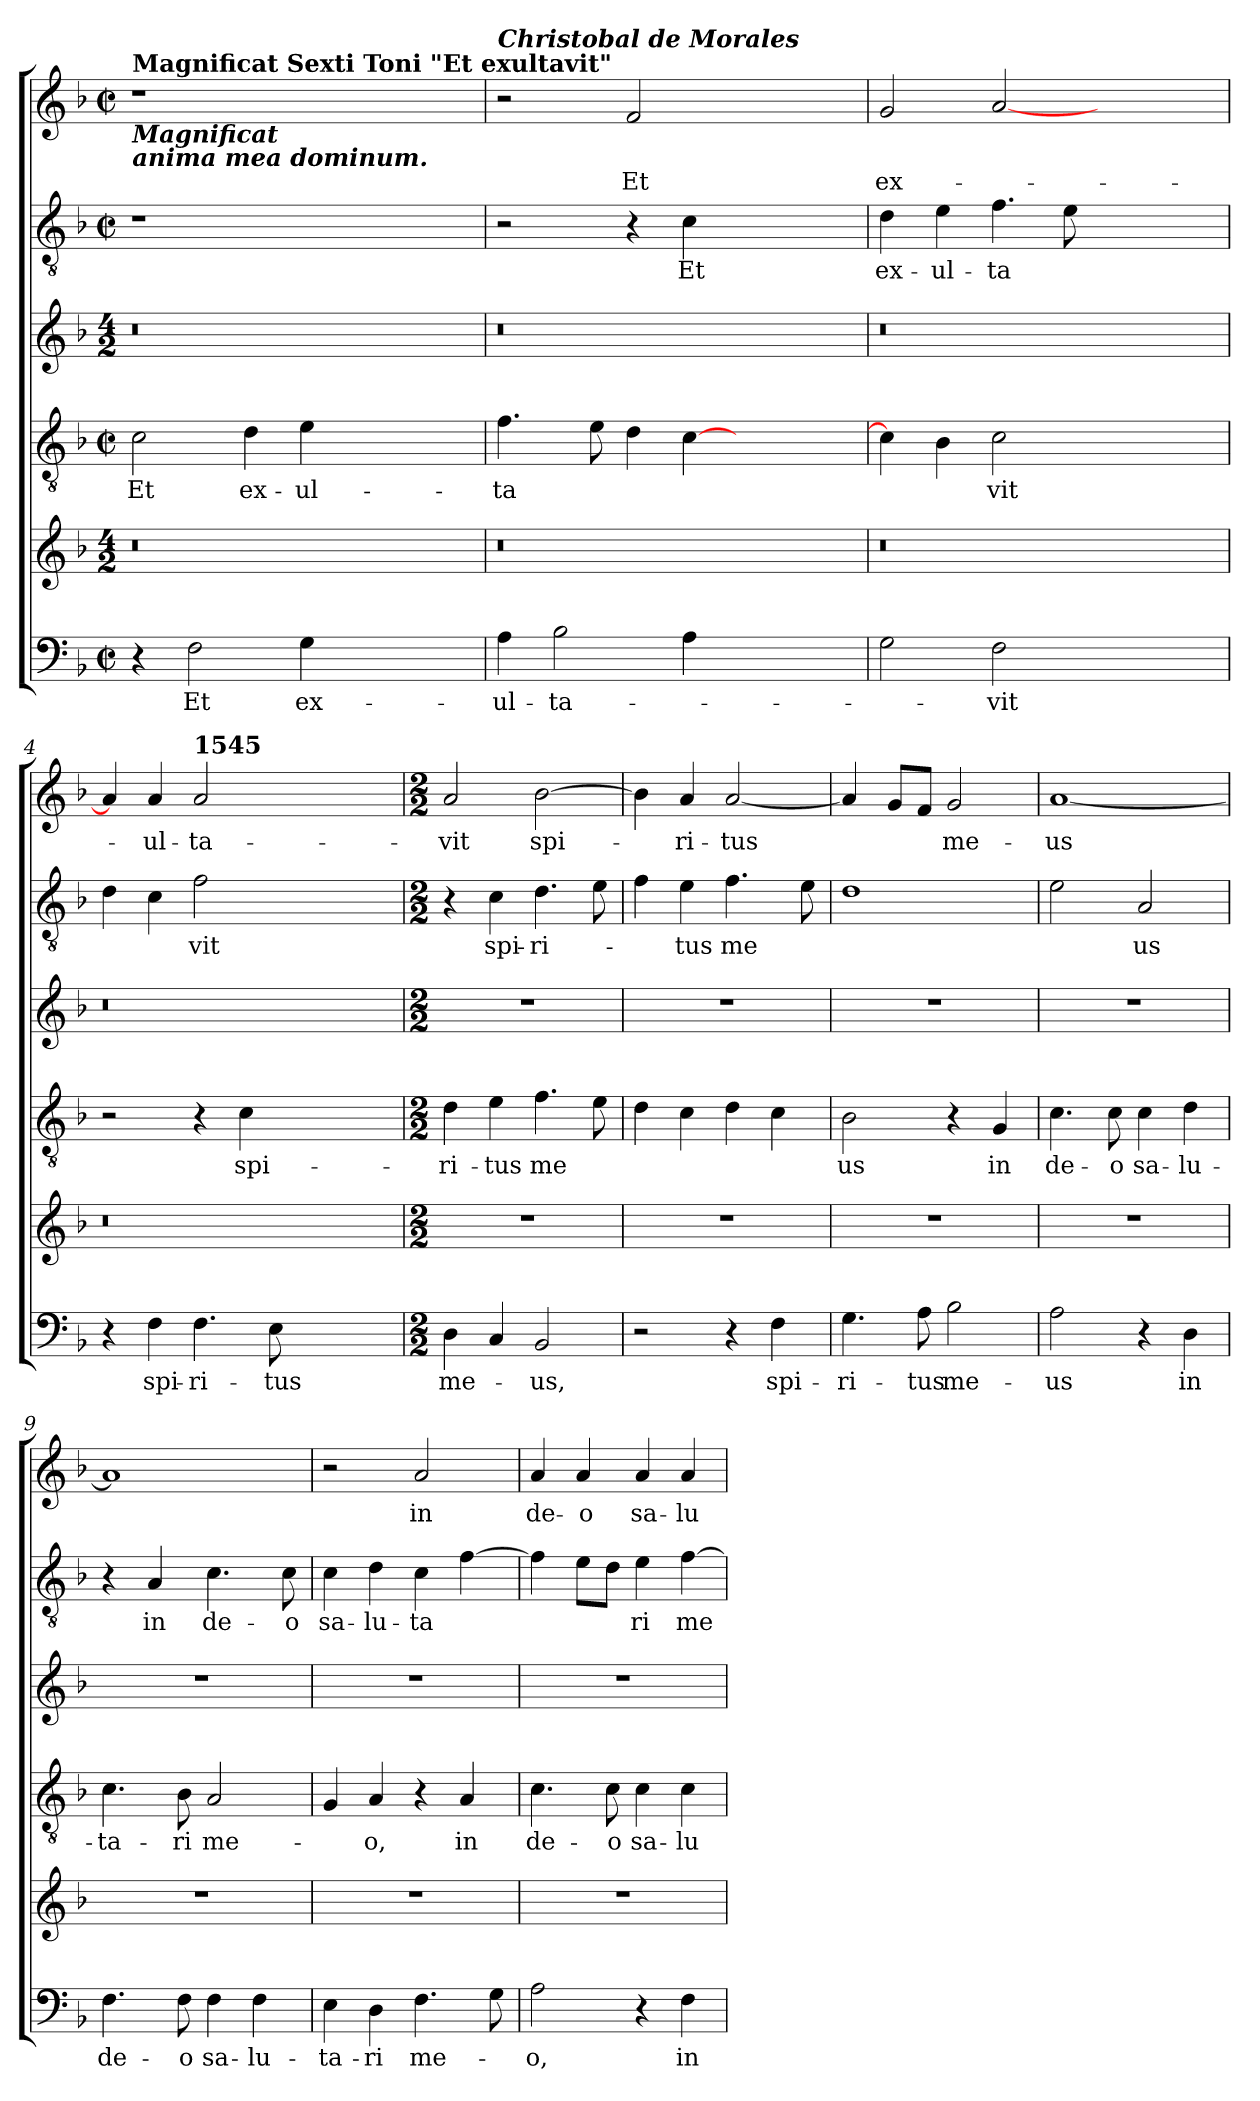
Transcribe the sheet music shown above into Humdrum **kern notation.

**kern	**text	**kern	**kern	**text	**kern	**kern	**text	**kern	**text
*part6	*part6	*part5	*part4	*part4	*part3	*part2	*part2	*part1	*part1
*staff6	*staff6	*staff5	*staff4	*staff4	*staff3	*staff2	*staff2	*staff1	*staff1
*clefF4	*	*clefG2	*clefGv2	*	*clefG2	*clefGv2	*	*clefG2	*
*k[b-]	*	*k[b-]	*k[b-]	*	*k[b-]	*k[b-]	*	*k[b-]	*
*F:	*	*F:	*F:	*	*F:	*F:	*	*F:	*
*M2/2	*	*M4/2	*M2/2	*	*M4/2	*M2/2	*	*M2/2	*
*met(c|)	*	*	*met(c|)	*	*	*met(c|)	*	*met(c|)	*
=1	=1	=1	=1	=1	=1	=1	=1	=1	=1
!	!	!	!	!	!	!	!	!LO:TX:b:Bi:t=Magnificat\nanima mea dominum.	!
!	!	!	!	!	!	!	!	!LO:TX:a:B:t=Magnificat Sexti Toni "Et exultavit"	!
!	!	!	!	!LO:LY:b	!	!	!	!	!
4r	.	0r	2c\	Et	0r	1r	.	1r	.
!	!LO:LY:b	!	!	!	!	!	!	!	!
2F\	Et	.	.	.	.	.	.	.	.
!	!	!	!	!LO:LY:b	!	!	!	!	!
.	.	.	4d\	ex-	.	.	.	.	.
!	!LO:LY:b	!	!	!LO:LY:b	!	!	!	!	!
4G\	ex-	.	4e\	-ul-	.	.	.	.	.
1ryy	.	.	1ryy	.	.	1ryy	.	1ryy	.
=2	=2	=2	=2	=2	=2	=2	=2	=2	=2
!	!	!	!	!	!	!	!	!LO:TX:a:Bi:t=Christobal de Morales	!
!	!LO:LY:b	!	!	!LO:LY:b	!	!	!	!	!
4A\	-ul-	0r	4.f\	-ta	0r	2r	.	2r	.
!	!LO:LY:b	!	!	!	!	!	!	!	!
2B-\	-ta-	.	.	.	.	.	.	.	.
.	.	.	8e\	.	.	.	.	.	.
!	!	!	!	!	!	!	!	!	!LO:LY:b
.	.	.	4d\	.	.	4r	.	2f/	Et
!	!	!	!	!	!	!	!LO:LY:b	!	!
4A\	.	.	[4c\	.	.	4c\	Et	.	.
1ryy	.	.	1ryy	.	.	1ryy	.	1ryy	.
=3	=3	=3	=3	=3	=3	=3	=3	=3	=3
!	!	!	!	!	!	!	!LO:LY:b	!	!LO:LY:b
2G\	.	0r	4c\]	.	0r	4d\	ex-	2g/	ex-
!	!	!	!	!	!	!	!LO:LY:b	!	!
.	.	.	4B-\	.	.	4e\	-ul-	.	.
!	!LO:LY:b	!	!	!LO:LY:b	!	!	!LO:LY:b	!	!
2F\	-vit	.	2c\	vit	.	4.f\	-ta	[2a/	.
.	.	.	.	.	.	8e\	.	.	.
1ryy	.	.	1ryy	.	.	1ryy	.	1ryy	.
=4	=4	=4	=4	=4	=4	=4	=4	=4	=4
4r	.	0r	2r	.	0r	4d\	.	4a/]	.
!	!LO:LY:b	!	!	!	!	!	!	!	!LO:LY:b
4F\	spi-	.	.	.	.	4c\	.	4a/	-ul-
!	!	!	!	!	!	!	!	!LO:TX:a:B:t=1545	!
!	!LO:LY:b	!	!	!	!	!	!LO:LY:b	!	!LO:LY:b
4.F\	-ri-	.	4r	.	.	2f\	vit	2a/	-ta-
!	!	!	!	!LO:LY:b	!	!	!	!	!
.	.	.	4c\	spi-	.	.	.	.	.
!	!LO:LY:b	!	!	!	!	!	!	!	!
8E\	-tus	.	.	.	.	.	.	.	.
1ryy	.	.	1ryy	.	.	1ryy	.	1ryy	.
!!LO:LB:g=z
=5	=5	=5	=5	=5	=5	=5	=5	=5	=5
*M2/2	*	*M2/2	*M2/2	*	*M2/2	*M2/2	*	*M2/2	*
!	!LO:LY:b	!	!	!LO:LY:b	!	!	!	!	!LO:LY:b
4D\	me-	1r	4d\	-­ri-	1r	4r	.	2a/	-­vit
!	!	!	!	!LO:LY:b	!	!	!LO:LY:b	!	!
4C/	.	.	4e\	-tus	.	4c\	spi-	.	.
!	!LO:LY:b	!	!	!LO:LY:b	!	!	!LO:LY:b	!	!LO:LY:b
2BB-/	-us,	.	4.f\	me	.	4.d\	-ri-	[2b-\	spi-
.	.	.	8e\	.	.	8e\	.	.	.
=6	=6	=6	=6	=6	=6	=6	=6	=6	=6
2r	.	1r	4d\	.	1r	4f\	.	4b-\]	.
!	!	!	!	!	!	!	!LO:LY:b	!	!LO:LY:b
.	.	.	4c\	.	.	4e\	-tus	4a/	-ri-
!	!	!	!	!	!	!	!LO:LY:b	!	!LO:LY:b
4r	.	.	4d\	.	.	4.f\	me	[2a/	-tus
!	!LO:LY:b	!	!	!	!	!	!	!	!
4F\	spi-	.	4c\	.	.	.	.	.	.
.	.	.	.	.	.	8e\	.	.	.
=7	=7	=7	=7	=7	=7	=7	=7	=7	=7
!	!LO:LY:b	!	!	!LO:LY:b	!	!	!	!	!
4.G\	-ri-	1r	2B-\	us	1r	1d	.	4a/]	.
.	.	.	.	.	.	.	.	8g/L	.
!	!LO:LY:b	!	!	!	!	!	!	!	!
8A\	-tus	.	.	.	.	.	.	8f/J	.
!	!LO:LY:b	!	!	!	!	!	!	!	!LO:LY:b
2B-\	me-	.	4r	.	.	.	.	2g/	me-
!	!	!	!	!LO:LY:b	!	!	!	!	!
.	.	.	4G/	in	.	.	.	.	.
=8	=8	=8	=8	=8	=8	=8	=8	=8	=8
!	!LO:LY:b	!	!	!LO:LY:b	!	!	!	!	!LO:LY:b
2A\	-us	1r	4.c\	de-	1r	2e\	.	[1a	-us
!	!	!	!	!LO:LY:b	!	!	!	!	!
.	.	.	8c\	-o	.	.	.	.	.
!	!	!	!	!LO:LY:b	!	!	!LO:LY:b	!	!
4r	.	.	4c\	sa-	.	2A/	us	.	.
!	!LO:LY:b	!	!	!LO:LY:b	!	!	!	!	!
4D\	in	.	4d\	-lu-	.	.	.	.	.
=9	=9	=9	=9	=9	=9	=9	=9	=9	=9
!	!LO:LY:b	!	!	!LO:LY:b	!	!	!	!	!
4.F\	de-	1r	4.c\	-ta-	1r	4r	.	1a]	.
!	!	!	!	!	!	!	!LO:LY:b	!	!
.	.	.	.	.	.	4A/	in	.	.
!	!LO:LY:b	!	!	!LO:LY:b	!	!	!	!	!
8F\	-o	.	8B-\	-ri	.	.	.	.	.
!	!LO:LY:b	!	!	!LO:LY:b	!	!	!LO:LY:b	!	!
4F\	sa-	.	2A/	me-	.	4.c\	de-	.	.
!	!LO:LY:b	!	!	!	!	!	!	!	!
4F\	-lu-	.	.	.	.	.	.	.	.
!	!	!	!	!	!	!	!LO:LY:b	!	!
.	.	.	.	.	.	8c\	-o	.	.
!!LO:LB:g=z
=10	=10	=10	=10	=10	=10	=10	=10	=10	=10
!	!LO:LY:b	!	!	!	!	!	!LO:LY:b	!	!
4E\	-­ta-	1r	4G/	.	1r	4c\	sa-	2r	.
!	!LO:LY:b	!	!	!LO:LY:b	!	!	!LO:LY:b	!	!
4D\	-ri	.	4A/	-o,	.	4d\	-lu-	.	.
!	!LO:LY:b	!	!	!	!	!	!LO:LY:b	!	!LO:LY:b
4.F\	me-	.	4r	.	.	4c\	-ta	2a/	in
!	!	!	!	!LO:LY:b	!	!	!	!	!
.	.	.	4A/	in	.	[4f\	.	.	.
8G\	.	.	.	.	.	.	.	.	.
=11	=11	=11	=11	=11	=11	=11	=11	=11	=11
!	!LO:LY:b	!	!	!LO:LY:b	!	!	!	!	!LO:LY:b
2A\	-o,	1r	4.c\	de-	1r	4f\]	.	4a/	de-
!	!	!	!	!	!	!	!	!	!LO:LY:b
.	.	.	.	.	.	8e\L	.	4a/	-o
!	!	!	!	!LO:LY:b	!	!	!	!	!
.	.	.	8c\	-o	.	8d\J	.	.	.
!	!	!	!	!LO:LY:b	!	!	!LO:LY:b	!	!LO:LY:b
4r	.	.	4c\	sa-	.	4e\	ri	4a/	sa-
!	!LO:LY:b	!	!	!LO:LY:b	!	!	!LO:LY:b	!	!LO:LY:b
4F\	in	.	4c\	-lu-	.	[4f\	me	4a/	-lu-
=	=	=	=	=	=	=	=	=	=
*-	*-	*-	*-	*-	*-	*-	*-	*-	*-
